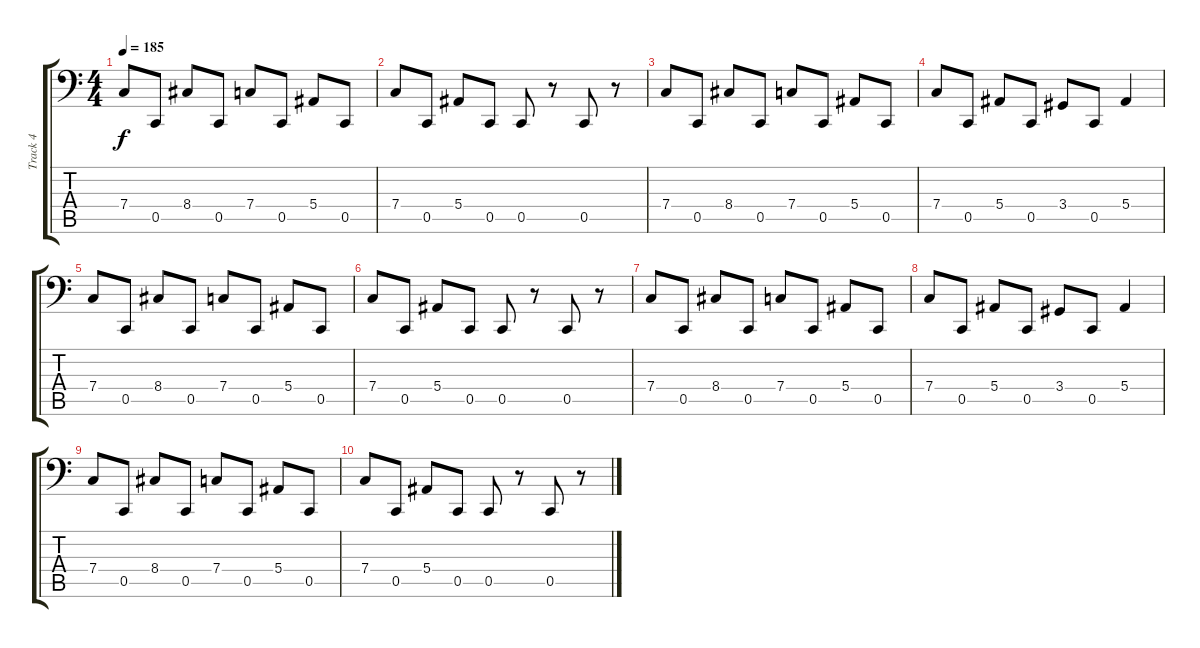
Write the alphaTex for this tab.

\track ("Track 4" "Track 4") {instrument electricbasspick}
\staff {score tabs}
\tuning (G2 Eb2 Bb1 F1 C1 G0) {hide}
\ts (4 4)
\tempo 185
\clef f4
\ks c
7.4.8{dy f} 0.5.8 8.4.8 0.5.8 7.4.8 0.5.8 5.4.8 0.5.8 |
7.4.8 0.5.8 5.4.8 0.5.8 0.5.8 r.8 0.5.8 r.8 |
7.4.8 0.5.8 8.4.8 0.5.8 7.4.8 0.5.8 5.4.8 0.5.8 |
7.4.8 0.5.8 5.4.8 0.5.8 3.4.8 0.5.8 5.4.4 |
7.4.8 0.5.8 8.4.8 0.5.8 7.4.8 0.5.8 5.4.8 0.5.8 |
7.4.8 0.5.8 5.4.8 0.5.8 0.5.8 r.8 0.5.8 r.8 |
7.4.8 0.5.8 8.4.8 0.5.8 7.4.8 0.5.8 5.4.8 0.5.8 |
7.4.8 0.5.8 5.4.8 0.5.8 3.4.8 0.5.8 5.4.4 |
7.4.8 0.5.8 8.4.8 0.5.8 7.4.8 0.5.8 5.4.8 0.5.8 |
7.4.8 0.5.8 5.4.8 0.5.8 0.5.8 r.8 0.5.8 r.8
